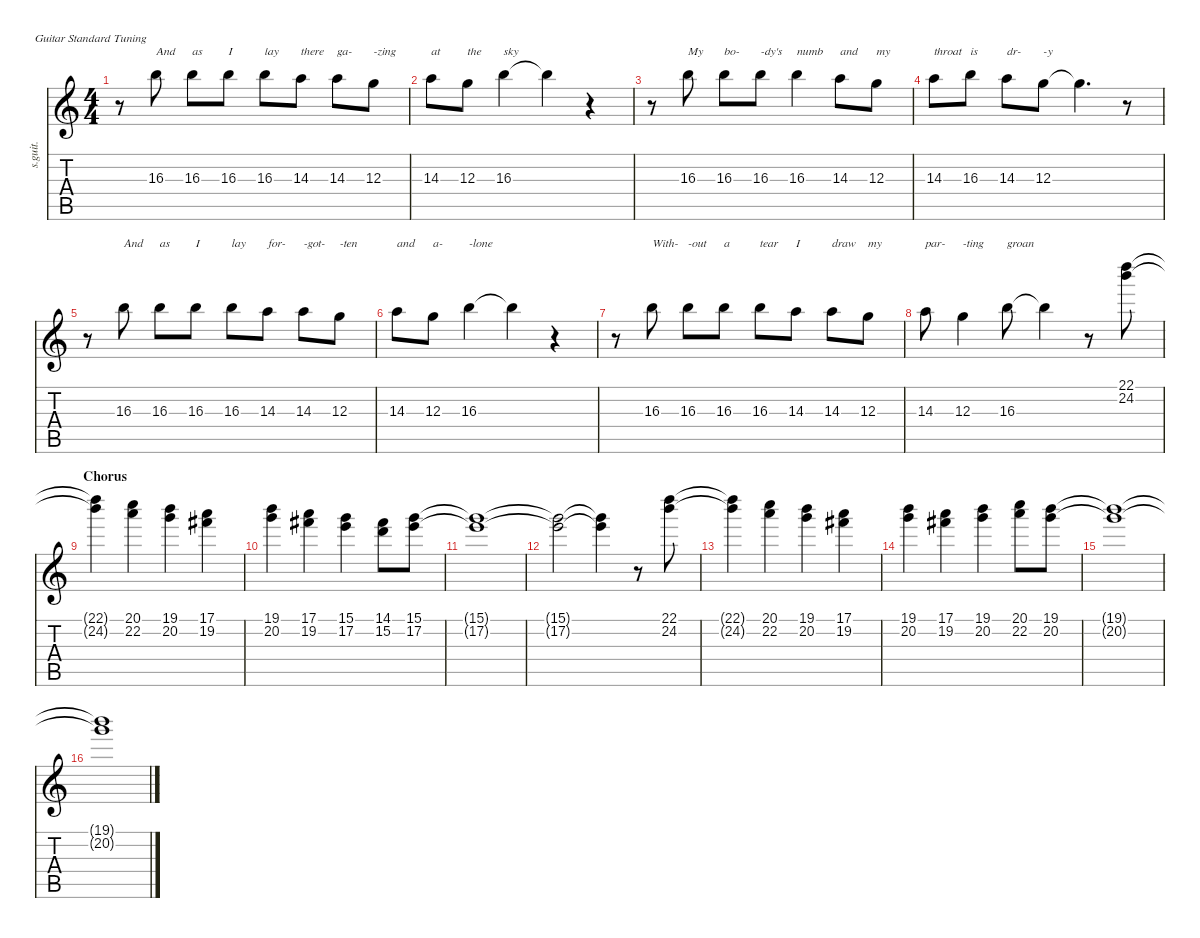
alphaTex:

\defaultSystemsLayout 4
\hideDynamics
\bracketExtendMode nobrackets
\track ("Bruce Dickinson" "s.guit.") {instrument accordion}
\staff {score tabs}
\tuning (E4 B3 G3 D3 A2 E2)
\displaytranspose 12
\ts (4 4)
\tempo (162 hide)
\clef g2
\ks c
r.8{dy f} 16.3.8{txt "And"} 16.3.8{txt "as"} 16.3.8{txt "I"} 16.3.8{txt "lay"} 14.3.8{txt "there"} 14.3.8{txt "ga-"} 12.3.8{txt "-zing"} |
14.3.8{txt "at"} 12.3.8{txt "the"} 16.3.4{txt "sky"} 16.3{t}.4 r.4 |
r.8 16.3.8{txt "My"} 16.3.8{txt "bo-"} 16.3.8{txt "-dy's"} 16.3.4{txt "numb"} 14.3.8{txt "and"} 12.3.8{txt "my"} |
14.3.8{txt "throat"} 16.3.8{txt "is"} 14.3.8{txt "dr-"} 12.3.8{txt "-y"} 12.3{t}.4{d} r.8 |
r.8 16.3.8{txt "And"} 16.3.8{txt "as"} 16.3.8{txt "I"} 16.3.8{txt "lay"} 14.3.8{txt "for-"} 14.3.8{txt "-got-"} 12.3.8{txt "-ten"} |
14.3.8{txt "and"} 12.3.8{txt "a-"} 16.3.4{txt "-lone"} 16.3{t}.4 r.4 |
r.8 16.3.8{txt "With-"} 16.3.8{txt "-out"} 16.3.8{txt "a"} 16.3.8{txt "tear"} 14.3.8{txt "I"} 14.3.8{txt "draw"} 12.3.8{txt "my"} |
14.3.8{txt "par-"} 12.3.4{txt "-ting"} 16.3.8{txt "groan"} 16.3{t}.4 r.8 (22.1 24.2).8 |
\section ("" "Chorus")
(22.1{t} 24.2{t}).4 (20.1 22.2).4 (19.1 20.2).4 (17.1 19.2{acc #}).4 |
(19.1 20.2).4 (17.1 19.2{acc #}).4 (15.1 17.2).4 (14.1{acc #} 15.2).8 (15.1 17.2).8 |
(15.1{t} 17.2{t}).1 |
(15.1{t} 17.2{t}).2 (15.1{t} 17.2{t}).4 r.8 (22.1 24.2).8 |
(22.1{t} 24.2{t}).4 (20.1 22.2).4 (19.1 20.2).4 (17.1 19.2{acc #}).4 |
(19.1 20.2).4 (17.1 19.2{acc #}).4 (19.1 20.2).4 (20.1 22.2).8 (19.1 20.2).8 |
(19.1{t} 20.2{t}).1 |
(19.1{t} 20.2{t}).1
